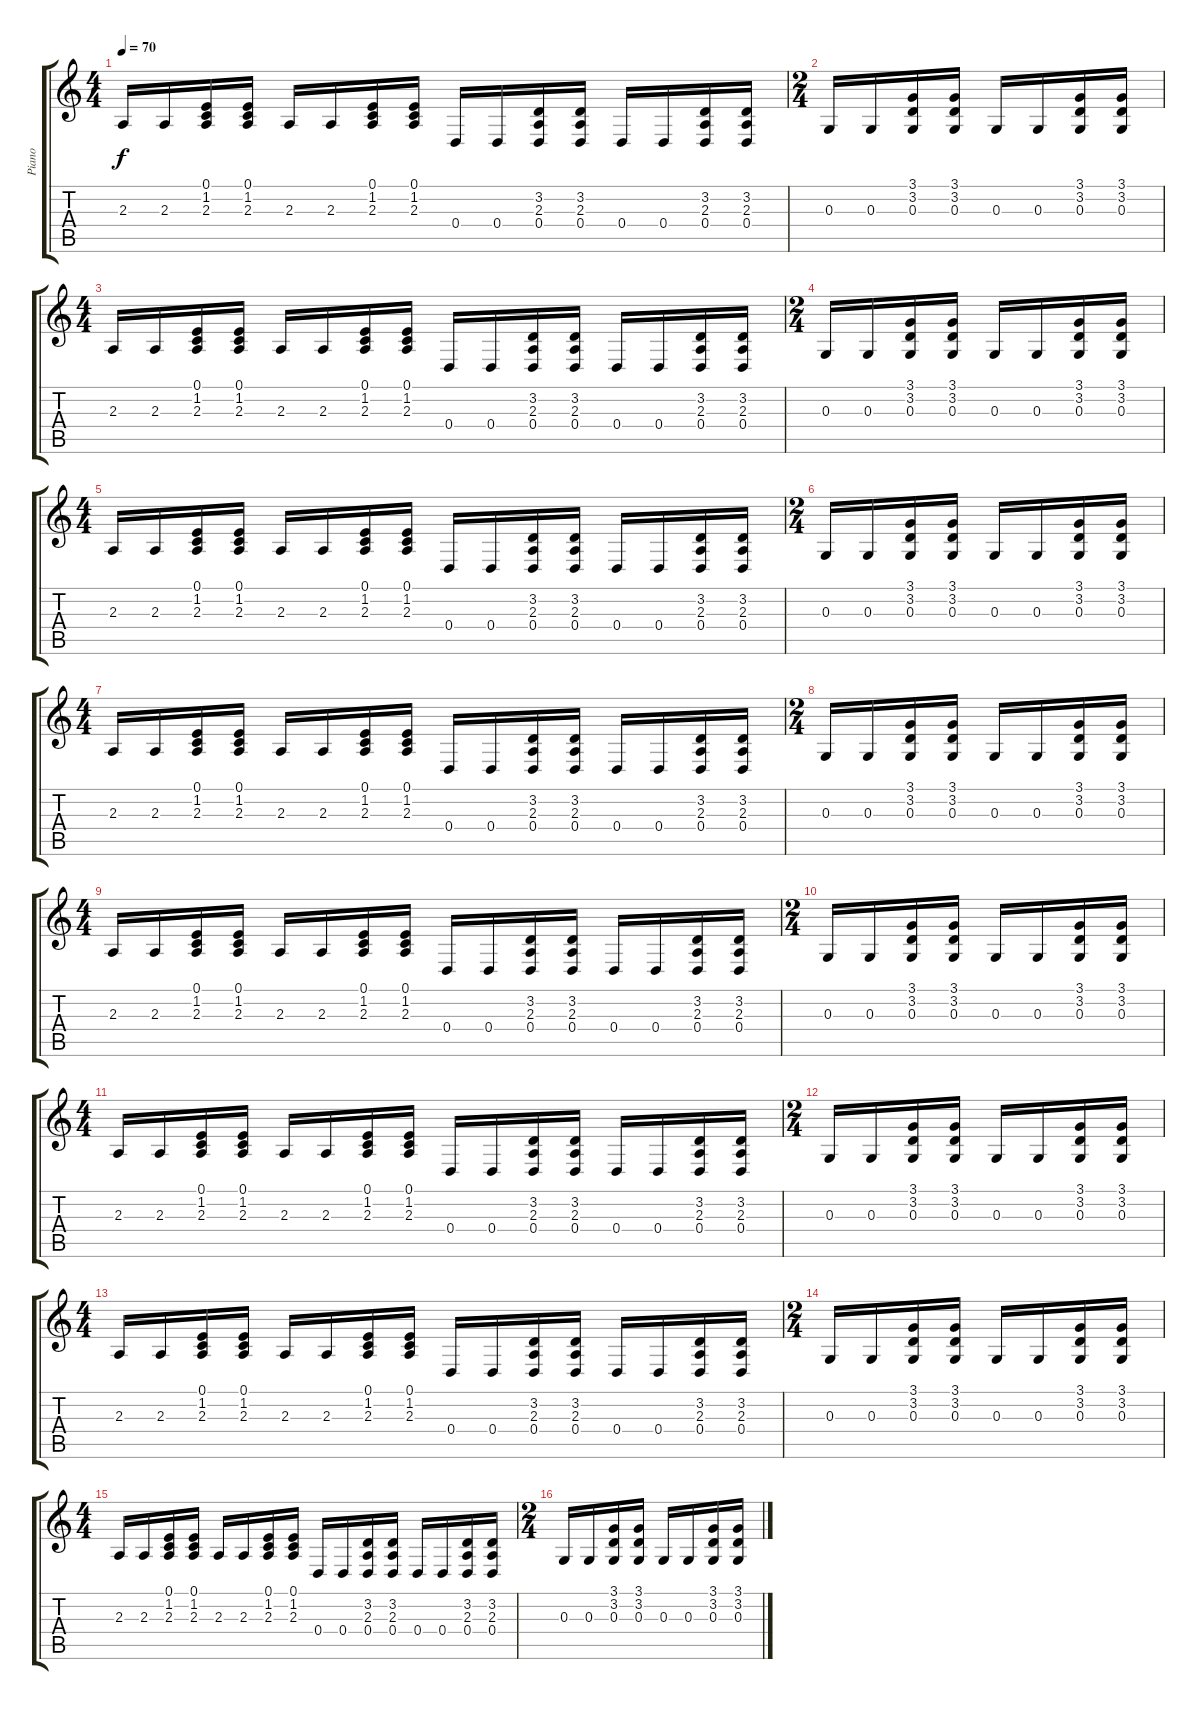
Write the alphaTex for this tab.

\track ("Piano" "Piano") {instrument electricpiano1}
\staff {score tabs}
\tuning (E4 B3 G3 D3 A2 E2) {hide}
\ts (4 4)
\tempo 70
\clef g2
\ks c
2.3.16{dy f instrument electricpiano1} 2.3.16 (0.1 1.2 2.3).16 (0.1 1.2 2.3).16 2.3.16 2.3.16 (0.1 1.2 2.3).16 (0.1 1.2 2.3).16 0.4.16 0.4.16 (3.2 2.3 0.4).16 (3.2 2.3 0.4).16 0.4.16 0.4.16 (3.2 2.3 0.4).16 (3.2 2.3 0.4).16 |
\ts (2 4)
0.3.16 0.3.16 (3.1 3.2 0.3).16 (3.1 3.2 0.3).16 0.3.16 0.3.16 (3.1 3.2 0.3).16 (3.1 3.2 0.3).16 |
\ts (4 4)
2.3.16 2.3.16 (0.1 1.2 2.3).16 (0.1 1.2 2.3).16 2.3.16 2.3.16 (0.1 1.2 2.3).16 (0.1 1.2 2.3).16 0.4.16 0.4.16 (3.2 2.3 0.4).16 (3.2 2.3 0.4).16 0.4.16 0.4.16 (3.2 2.3 0.4).16 (3.2 2.3 0.4).16 |
\ts (2 4)
0.3.16 0.3.16 (3.1 3.2 0.3).16 (3.1 3.2 0.3).16 0.3.16 0.3.16 (3.1 3.2 0.3).16 (3.1 3.2 0.3).16 |
\ts (4 4)
2.3.16 2.3.16 (0.1 1.2 2.3).16 (0.1 1.2 2.3).16 2.3.16 2.3.16 (0.1 1.2 2.3).16 (0.1 1.2 2.3).16 0.4.16 0.4.16 (3.2 2.3 0.4).16 (3.2 2.3 0.4).16 0.4.16 0.4.16 (3.2 2.3 0.4).16 (3.2 2.3 0.4).16 |
\ts (2 4)
0.3.16 0.3.16 (3.1 3.2 0.3).16 (3.1 3.2 0.3).16 0.3.16 0.3.16 (3.1 3.2 0.3).16 (3.1 3.2 0.3).16 |
\ts (4 4)
2.3.16 2.3.16 (0.1 1.2 2.3).16 (0.1 1.2 2.3).16 2.3.16 2.3.16 (0.1 1.2 2.3).16 (0.1 1.2 2.3).16 0.4.16 0.4.16 (3.2 2.3 0.4).16 (3.2 2.3 0.4).16 0.4.16 0.4.16 (3.2 2.3 0.4).16 (3.2 2.3 0.4).16 |
\ts (2 4)
0.3.16 0.3.16 (3.1 3.2 0.3).16 (3.1 3.2 0.3).16 0.3.16 0.3.16 (3.1 3.2 0.3).16 (3.1 3.2 0.3).16 |
\ts (4 4)
2.3.16 2.3.16 (0.1 1.2 2.3).16 (0.1 1.2 2.3).16 2.3.16 2.3.16 (0.1 1.2 2.3).16 (0.1 1.2 2.3).16 0.4.16 0.4.16 (3.2 2.3 0.4).16 (3.2 2.3 0.4).16 0.4.16 0.4.16 (3.2 2.3 0.4).16 (3.2 2.3 0.4).16 |
\ts (2 4)
0.3.16 0.3.16 (3.1 3.2 0.3).16 (3.1 3.2 0.3).16 0.3.16 0.3.16 (3.1 3.2 0.3).16 (3.1 3.2 0.3).16 |
\ts (4 4)
2.3.16 2.3.16 (0.1 1.2 2.3).16 (0.1 1.2 2.3).16 2.3.16 2.3.16 (0.1 1.2 2.3).16 (0.1 1.2 2.3).16 0.4.16 0.4.16 (3.2 2.3 0.4).16 (3.2 2.3 0.4).16 0.4.16 0.4.16 (3.2 2.3 0.4).16 (3.2 2.3 0.4).16 |
\ts (2 4)
0.3.16 0.3.16 (3.1 3.2 0.3).16 (3.1 3.2 0.3).16 0.3.16 0.3.16 (3.1 3.2 0.3).16 (3.1 3.2 0.3).16 |
\ts (4 4)
2.3.16 2.3.16 (0.1 1.2 2.3).16 (0.1 1.2 2.3).16 2.3.16 2.3.16 (0.1 1.2 2.3).16 (0.1 1.2 2.3).16 0.4.16 0.4.16 (3.2 2.3 0.4).16 (3.2 2.3 0.4).16 0.4.16 0.4.16 (3.2 2.3 0.4).16 (3.2 2.3 0.4).16 |
\ts (2 4)
0.3.16 0.3.16 (3.1 3.2 0.3).16 (3.1 3.2 0.3).16 0.3.16 0.3.16 (3.1 3.2 0.3).16 (3.1 3.2 0.3).16 |
\ts (4 4)
2.3.16 2.3.16 (0.1 1.2 2.3).16 (0.1 1.2 2.3).16 2.3.16 2.3.16 (0.1 1.2 2.3).16 (0.1 1.2 2.3).16 0.4.16 0.4.16 (3.2 2.3 0.4).16 (3.2 2.3 0.4).16 0.4.16 0.4.16 (3.2 2.3 0.4).16 (3.2 2.3 0.4).16 |
\ts (2 4)
0.3.16 0.3.16 (3.1 3.2 0.3).16 (3.1 3.2 0.3).16 0.3.16 0.3.16 (3.1 3.2 0.3).16 (3.1 3.2 0.3).16
